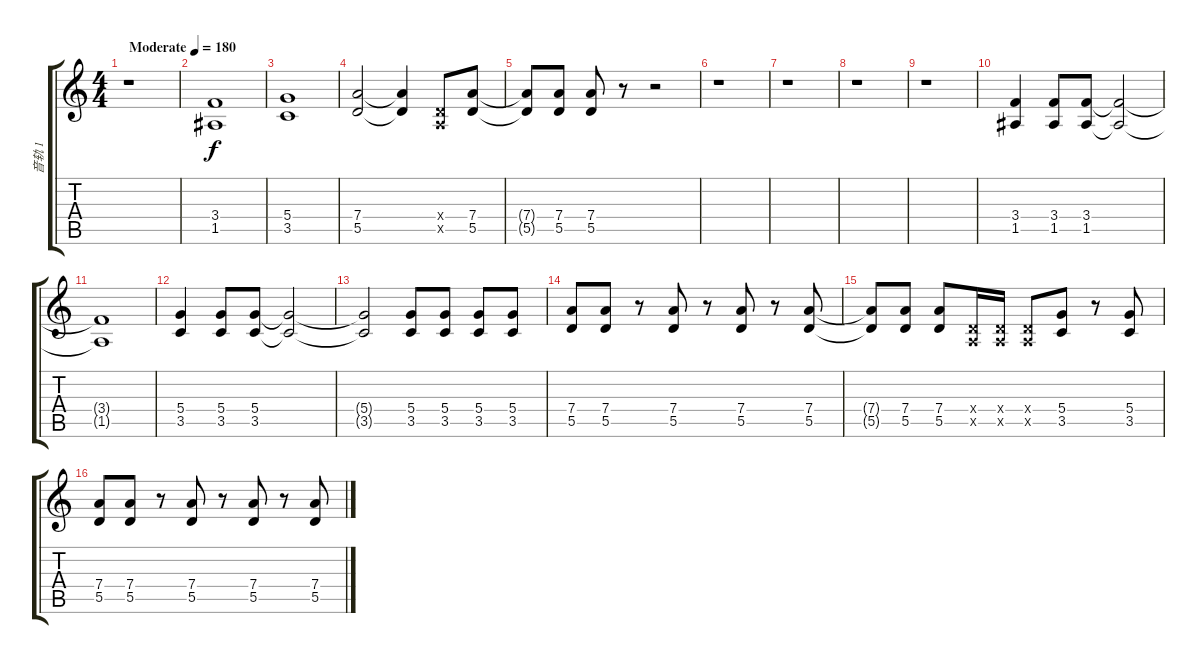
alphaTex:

\track ("音轨 1" "音轨 1") {instrument distortionguitar}
\staff {score tabs}
\tuning (E4 B3 G3 D3 A2 E2) {hide}
\ts (4 4)
\tempo (180 "Moderate")
\clef g2
\ks c
r.1{dy f instrument distortionguitar} |
(3.4 1.5).1 |
(5.4 3.5).1 |
(7.4 5.5).2 (7.4{t} 5.5{t}).4 (0.4{x} 0.5{x}).8 (7.4 5.5).8 |
(7.4{t} 5.5{t}).8 (7.4 5.5).8 (7.4 5.5).8 r.8 r.2 |
r.1 |
r.1 |
r.1 |
r.1 |
(3.4 1.5).4 (3.4 1.5).8 (3.4 1.5).8 (3.4{t} 1.5{t}).2 |
(3.4{t} 1.5{t}).1 |
(5.4 3.5).4 (5.4 3.5).8 (5.4 3.5).8 (5.4{t} 3.5{t}).2 |
(5.4{t} 3.5{t}).2 (5.4 3.5).8 (5.4 3.5).8 (5.4 3.5).8 (5.4 3.5).8 |
(7.4 5.5).8 (7.4 5.5).8 r.8 (7.4 5.5).8 r.8 (7.4 5.5).8 r.8 (7.4 5.5).8 |
(7.4{t} 5.5{t}).8 (7.4 5.5).8 (7.4 5.5).8 (0.4{x} 0.5{x}).16 (0.4{x} 0.5{x}).16 (0.4{x} 0.5{x}).8 (5.4 3.5).8 r.8 (5.4 3.5).8 |
(7.4 5.5).8 (7.4 5.5).8 r.8 (7.4 5.5).8 r.8 (7.4 5.5).8 r.8 (7.4 5.5).8
